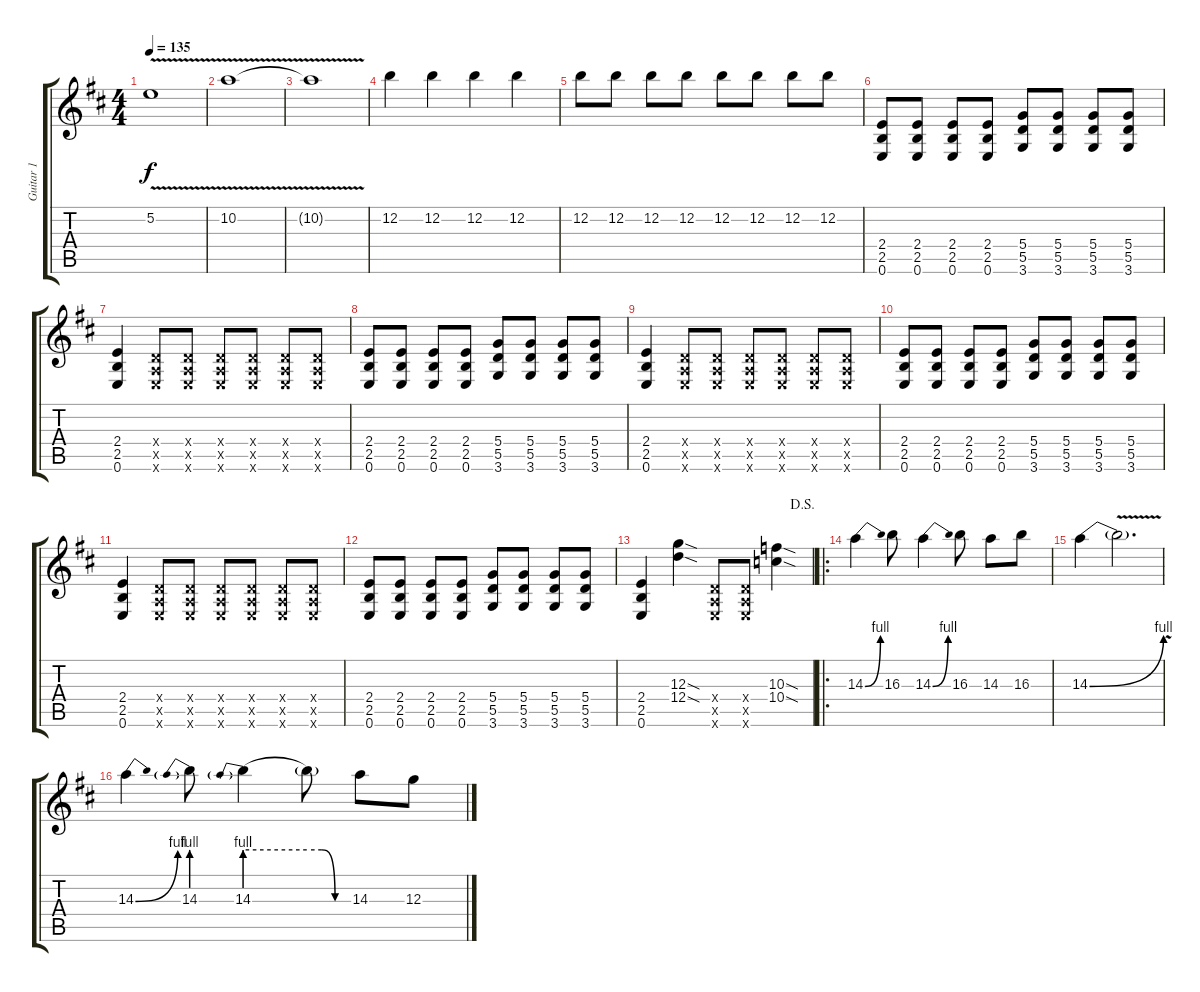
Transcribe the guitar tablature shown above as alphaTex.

\track ("Guitar 1" "Guitar 1") {instrument distortionguitar}
\staff {score tabs}
\tuning (E4 B3 G3 D3 A2 E2) {hide}
\ts (4 4)
\tempo 135
\clef g2
\ks d
5.2{v t}.1{dy f} |
10.2{v}.1 |
10.2{v t}.1 |
12.2.4 12.2.4 12.2.4 12.2.4 |
12.2.8 12.2.8 12.2.8 12.2.8 12.2.8 12.2.8 12.2.8 12.2.8 |
(2.4 2.5 0.6).8 (2.4 2.5 0.6).8 (2.4 2.5 0.6).8 (2.4 2.5 0.6).8 (5.4 5.5 3.6).8 (5.4 5.5 3.6).8 (5.4 5.5 3.6).8 (5.4 5.5 3.6).8 |
(2.4 2.5 0.6).4 (0.4{x} 0.5{x} 0.6{x}).8 (0.4{x} 0.5{x} 0.6{x}).8 (0.4{x} 0.5{x} 0.6{x}).8 (0.4{x} 0.5{x} 0.6{x}).8 (0.4{x} 0.5{x} 0.6{x}).8 (0.4{x} 0.5{x} 0.6{x}).8 |
(2.4 2.5 0.6).8 (2.4 2.5 0.6).8 (2.4 2.5 0.6).8 (2.4 2.5 0.6).8 (5.4 5.5 3.6).8 (5.4 5.5 3.6).8 (5.4 5.5 3.6).8 (5.4 5.5 3.6).8 |
(2.4 2.5 0.6).4 (0.4{x} 0.5{x} 0.6{x}).8 (0.4{x} 0.5{x} 0.6{x}).8 (0.4{x} 0.5{x} 0.6{x}).8 (0.4{x} 0.5{x} 0.6{x}).8 (0.4{x} 0.5{x} 0.6{x}).8 (0.4{x} 0.5{x} 0.6{x}).8 |
(2.4 2.5 0.6).8 (2.4 2.5 0.6).8 (2.4 2.5 0.6).8 (2.4 2.5 0.6).8 (5.4 5.5 3.6).8 (5.4 5.5 3.6).8 (5.4 5.5 3.6).8 (5.4 5.5 3.6).8 |
(2.4 2.5 0.6).4 (0.4{x} 0.5{x} 0.6{x}).8 (0.4{x} 0.5{x} 0.6{x}).8 (0.4{x} 0.5{x} 0.6{x}).8 (0.4{x} 0.5{x} 0.6{x}).8 (0.4{x} 0.5{x} 0.6{x}).8 (0.4{x} 0.5{x} 0.6{x}).8 |
(2.4 2.5 0.6).8 (2.4 2.5 0.6).8 (2.4 2.5 0.6).8 (2.4 2.5 0.6).8 (5.4 5.5 3.6).8 (5.4 5.5 3.6).8 (5.4 5.5 3.6).8 (5.4 5.5 3.6).8 |
\jump dalsegno
(2.4 2.5 0.6).4 (12.3{sod} 12.4{sod}).4 (0.4{x} 0.5{x} 0.6{x}).8 (0.4{x} 0.5{x} 0.6{x}).8 (10.3{sod} 10.4{sod}).4 |
\ro
14.3{be (bend 0 0 60 4)}.4 16.3.8 14.3{be (bend 0 0 60 4)}.4 16.3.8 14.3.8 16.3.8 |
14.3{be (bend 0 0 60 4)}.4 14.3{v t}.2{d} |
14.3{be (bend 0 0 60 4)}.4 14.3{be (prebend 0 4 60 4)}.8 14.3{be (prebend 0 4 60 4)}.4 14.3{be (custom 0 4 20 4 40 0 60 0) t}.8 14.3.8 12.3.8
